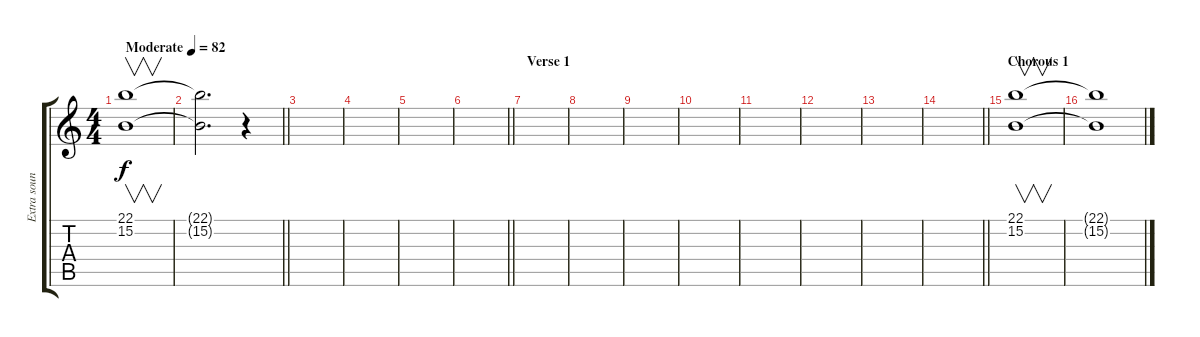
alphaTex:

\track ("Extra sounds" "Extra soun") {instrument rockorgan}
\staff {score tabs}
\tuning (Db4 Ab3 E3 B2 Gb2 B1) {hide}
\ts (4 4)
\tempo (82 "Moderate")
\clef g2
\ks c
(22.1 15.2).1{v dy f instrument rockorgan} |
\barLineRight lightlight
(22.1{t} 15.2{t}).2{d} r.4 |
\section ("" "")
|
|
|
\barLineRight lightlight
|
\section ("" "Verse 1")
|
|
|
|
|
|
|
\barLineRight lightlight
|
\section ("" "Chorous 1")
(22.1 15.2).1{v} |
(22.1{t} 15.2{t}).1
